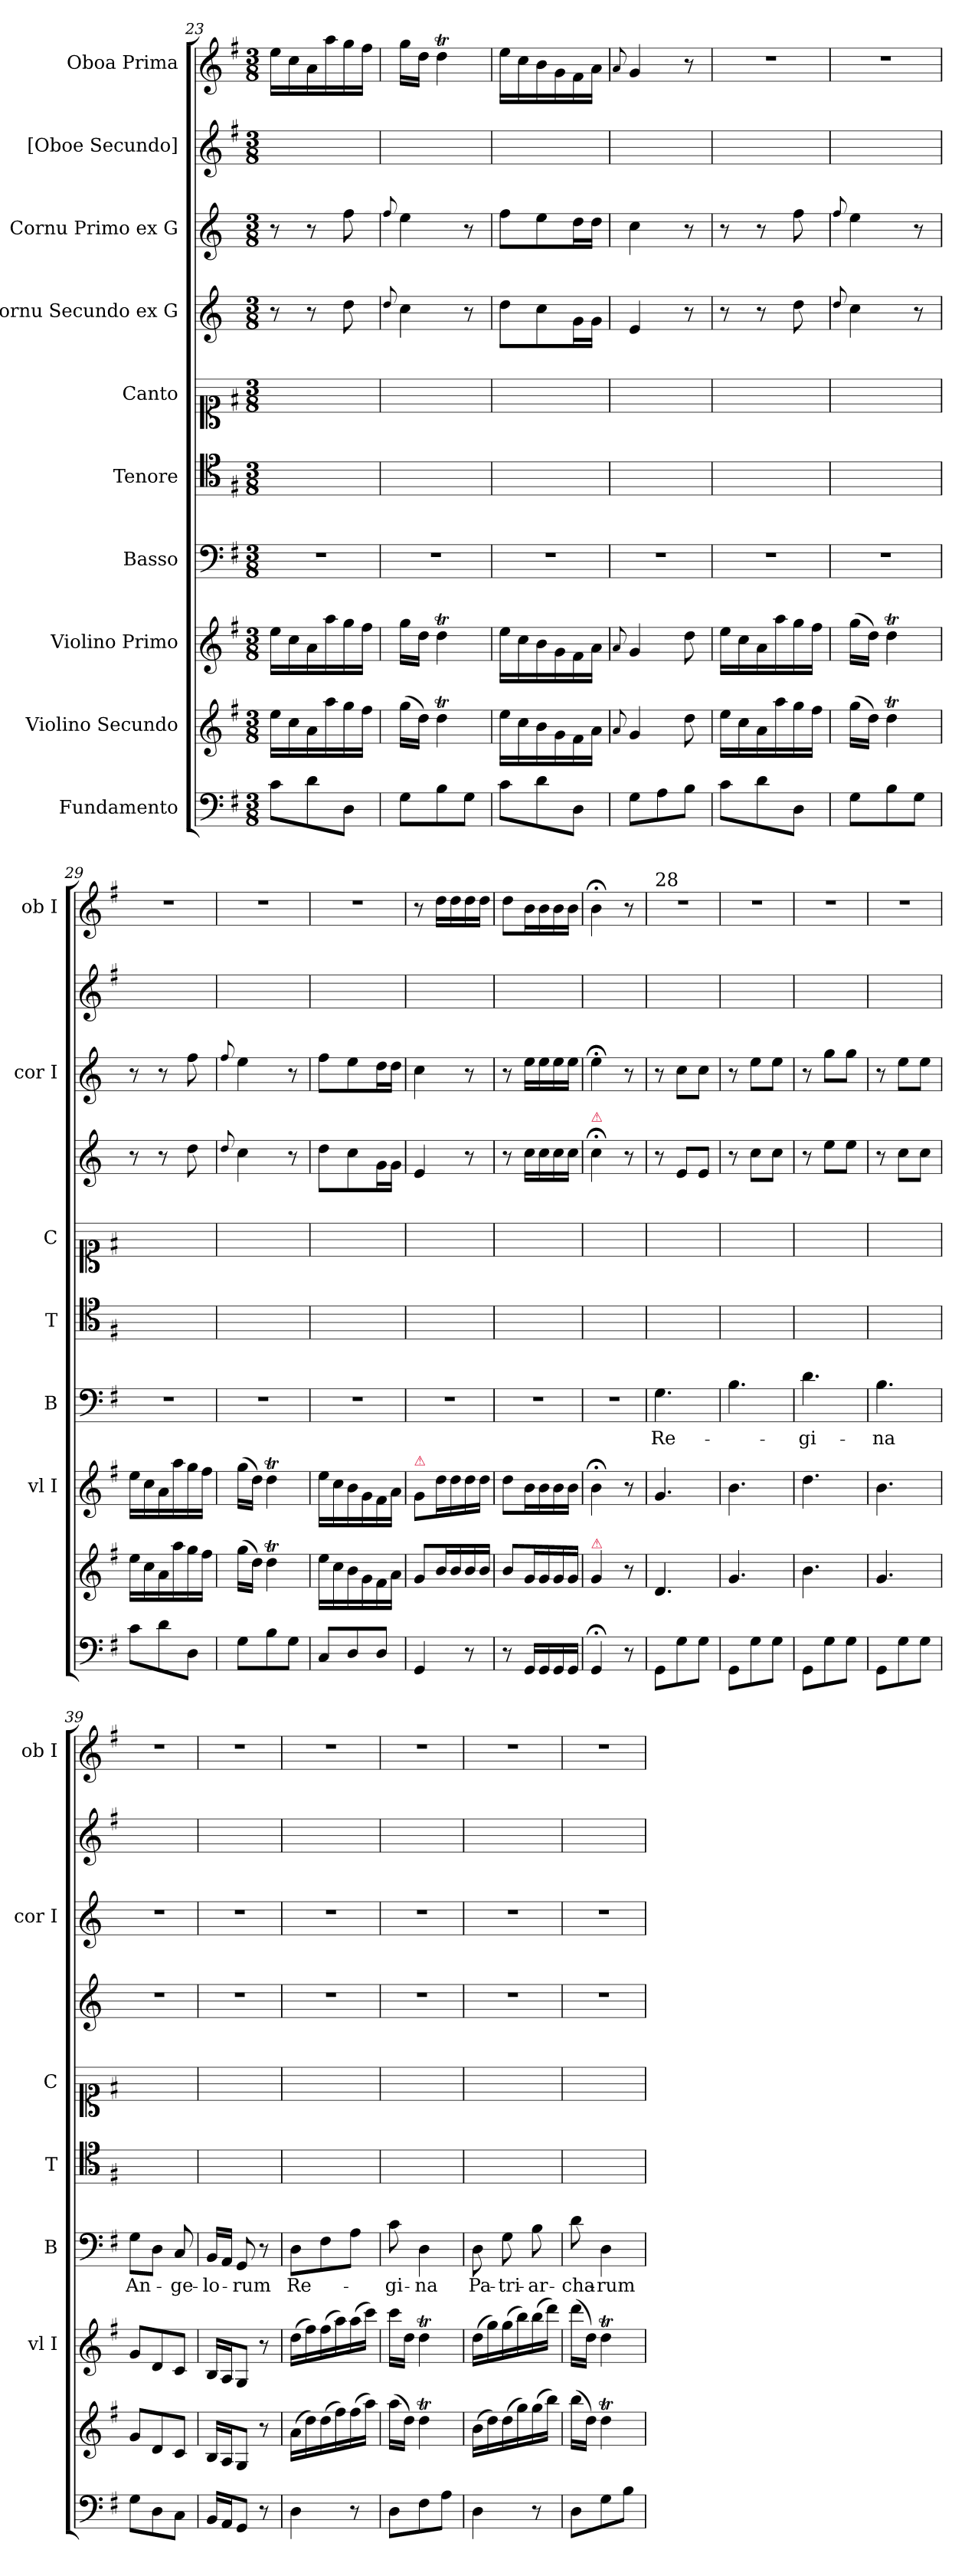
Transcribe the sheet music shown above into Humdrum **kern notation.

**kern	**dynam	**kern	**dynam	**kern	**dynam	**kern	**text	**kern	**kern	**kern	**dynam	**kern	**dynam	**kern	**kern
*part10	*part10	*part9	*part9	*part8	*part8	*part7	*part7	*part6	*part5	*part4	*part4	*part3	*part3	*part2	*part1
*staff10	*staff10	*staff9	*staff9	*staff8	*staff8	*staff7	*staff7	*staff6	*staff5	*staff4	*staff4	*staff3	*staff3	*staff2	*staff1
*I"Fundamento	*	*I"Violino Secundo	*	*I"Violino Primo	*	*I"Basso	*	*I"Tenore	*I"Canto	*I"Cornu Secundo ex G	*	*I"Cornu Primo ex G	*	*I"[Oboe Secundo]	*I"Oboa Prima
*	*	*	*	*I'vl I	*	*I'B	*	*I'T	*I'C	*	*	*I'cor I	*	*	*I'ob I
*clefF4	*	*clefG2	*	*clefG2	*	*clefF4	*	*clefC4	*clefC1	*clefG2	*	*clefG2	*	*clefG2	*clefG2
*	*	*	*	*	*	*	*	*	*	*ITrd3c5	*	*ITrd3c5	*	*	*
*k[f#]	*	*k[f#]	*	*k[f#]	*	*k[f#]	*	*k[f#]	*k[f#]	*k[f#]	*	*k[f#]	*	*k[f#]	*k[f#]
*G:	*	*G:	*	*G:	*	*G:	*	*G:	*G:	*G:	*	*G:	*	*G:	*G:
*M3/8	*	*M3/8	*	*M3/8	*	*M3/8	*	*M3/8	*M3/8	*M3/8	*	*M3/8	*	*M3/8	*M3/8
=23	=23	=23	=23	=23	=23	=23	=23	=23	=23	=23	=23	=23	=23	=23	=23
8c\L	.	16ee\LL	.	16ee\LL	.	4.r	.	4.ryy	4.ryy	8r	.	8r	.	4.ryy	16ee\LL
.	.	16cc\	.	16cc\	.	.	.	.	.	.	.	.	.	.	16cc\
8d\	.	16a\	.	16a\	.	.	.	.	.	8r	.	8r	.	.	16a\
.	.	16aa\	.	16aa\	.	.	.	.	.	.	.	.	.	.	16aa\
8D\J	.	16gg\	.	16gg\	.	.	.	.	.	8a\	.	8cc\	.	.	16gg\
.	.	16ff#\JJ	.	16ff#\JJ	.	.	.	.	.	.	.	.	.	.	16ff#\JJ
=24	=24	=24	=24	=24	=24	=24	=24	=24	=24	=24	=24	=24	=24	=24	=24
.	.	.	.	.	.	.	.	.	.	8qqa/	.	8qqcc/	.	.	.
8G\L	.	(16gg\LL	.	16gg\LL	.	4.r	.	4.ryy	4.ryy	4g\	.	4b\	.	4.ryy	16gg\LL
.	.	16dd\JJ)	.	16dd\JJ	.	.	.	.	.	.	.	.	.	.	16dd\JJ
8B\	.	4ddT\	.	4ddT\	.	.	.	.	.	.	.	.	.	.	4ddT\
8G\J	.	.	.	.	.	.	.	.	.	8r	.	8r	.	.	.
=25	=25	=25	=25	=25	=25	=25	=25	=25	=25	=25	=25	=25	=25	=25	=25
8c\L	.	16ee\LL	.	16ee\LL	.	4.r	.	4.ryy	4.ryy	8a\L	.	8cc\L	.	4.ryy	16ee\LL
.	.	16cc\	.	16cc\	.	.	.	.	.	.	.	.	.	.	16cc\
8d\	.	16b\	.	16b\	.	.	.	.	.	8g\	.	8b\	.	.	16b\
.	.	16g\	.	16g\	.	.	.	.	.	.	.	.	.	.	16g\
8D\J	.	16f#\	.	16f#\	.	.	.	.	.	16d\L	.	16a\L	.	.	16f#\
.	.	16a\JJ	.	16a\JJ	.	.	.	.	.	16d\JJ	.	16a\JJ	.	.	16a\JJ
=26	=26	=26	=26	=26	=26	=26	=26	=26	=26	=26	=26	=26	=26	=26	=26
.	.	8qqa/	.	8qqa/	.	.	.	.	.	.	.	.	.	.	8qqa/
!	!LO:DY:a	!	!	!	!	!	!	!	!	!	!	!	!	!	!
8G\L	pia.	4g/	.	4g/	.	4.r	.	4.ryy	4.ryy	4B/	.	4g\	.	4.ryy	4g/
8A\	.	.	.	.	.	.	.	.	.	.	.	.	.	.	.
!	!	!	!LO:DY:a	!	!LO:DY:a	!	!	!	!	!	!	!	!	!	!
8B\J	.	8dd\	pia.	8dd\	pia.	.	.	.	.	8r	.	8r	.	.	8r
=27	=27	=27	=27	=27	=27	=27	=27	=27	=27	=27	=27	=27	=27	=27	=27
8c\L	.	16ee\LL	.	16ee\LL	.	4.r	.	4.ryy	4.ryy	8r	.	8r	.	4.ryy	4.r
.	.	16cc\	.	16cc\	.	.	.	.	.	.	.	.	.	.	.
8d\	.	16a\	.	16a\	.	.	.	.	.	8r	.	8r	.	.	.
.	.	16aa\	.	16aa\	.	.	.	.	.	.	.	.	.	.	.
!	!	!	!	!	!	!	!	!	!	!	!LO:DY:a	!	!LO:DY:a	!	!
8D\J	.	16gg\	.	16gg\	.	.	.	.	.	8a\	pia	8cc\	pia.	.	.
.	.	16ff#\JJ	.	16ff#\JJ	.	.	.	.	.	.	.	.	.	.	.
=28	=28	=28	=28	=28	=28	=28	=28	=28	=28	=28	=28	=28	=28	=28	=28
.	.	.	.	.	.	.	.	.	.	8qqa/	.	8qqcc/	.	.	.
8G\L	.	(16gg\LL	.	(16gg\LL	.	4.r	.	4.ryy	4.ryy	4g\	.	4b\	.	4.ryy	4.r
.	.	16dd\JJ)	.	16dd\JJ)	.	.	.	.	.	.	.	.	.	.	.
8B\	.	4ddT\	.	4ddT\	.	.	.	.	.	.	.	.	.	.	.
8G\J	.	.	.	.	.	.	.	.	.	8r	.	8r	.	.	.
=29	=29	=29	=29	=29	=29	=29	=29	=29	=29	=29	=29	=29	=29	=29	=29
8c\L	.	16ee\LL	.	16ee\LL	.	4.r	.	4.ryy	4.ryy	8r	.	8r	.	4.ryy	4.r
.	.	16cc\	.	16cc\	.	.	.	.	.	.	.	.	.	.	.
8d\	.	16a\	.	16a\	.	.	.	.	.	8r	.	8r	.	.	.
.	.	16aa\	.	16aa\	.	.	.	.	.	.	.	.	.	.	.
8D\J	.	16gg\	.	16gg\	.	.	.	.	.	8a\	.	8cc\	.	.	.
.	.	16ff#\JJ	.	16ff#\JJ	.	.	.	.	.	.	.	.	.	.	.
=30	=30	=30	=30	=30	=30	=30	=30	=30	=30	=30	=30	=30	=30	=30	=30
.	.	.	.	.	.	.	.	.	.	8qqa/	.	8qqcc/	.	.	.
8G\L	.	(16gg\LL	.	(16gg\LL	.	4.r	.	4.ryy	4.ryy	4g\	.	4b\	.	4.ryy	4.r
.	.	16dd\JJ)	.	16dd\JJ)	.	.	.	.	.	.	.	.	.	.	.
8B\	.	4ddT\	.	4ddT\	.	.	.	.	.	.	.	.	.	.	.
8G\J	.	.	.	.	.	.	.	.	.	8r	.	8r	.	.	.
=31	=31	=31	=31	=31	=31	=31	=31	=31	=31	=31	=31	=31	=31	=31	=31
8C/L	.	16ee\LL	.	16ee\LL	.	4.r	.	4.ryy	4.ryy	8a\L	.	8cc\L	.	4.ryy	4.r
.	.	16cc\	.	16cc\	.	.	.	.	.	.	.	.	.	.	.
8D/	.	16b\	.	16b\	.	.	.	.	.	8g\	.	8b\	.	.	.
.	.	16g\	.	16g\	.	.	.	.	.	.	.	.	.	.	.
8D/J	.	16f#\	.	16f#\	.	.	.	.	.	16d\L	.	16a\L	.	.	.
.	.	16a\JJ	.	16a\JJ	.	.	.	.	.	16d\JJ	.	16a\JJ	.	.	.
=32	=32	=32	=32	=32	=32	=32	=32	=32	=32	=32	=32	=32	=32	=32	=32
!	!	!	!	!LO:TX:a:color=crimson:t=⚠	!	!	!	!	!	!	!	!	!	!	!
!	!	!	!LO:DY:a	!	!LO:DY:a	!	!	!	!	!	!	!	!	!	!
4GG/	.	8g/L	for.	8g/L	for	4.r	.	4.ryy	4.ryy	4B/	.	4g\	.	4.ryy	8r
.	.	16b/L	.	16dd\L	.	.	.	.	.	.	.	.	.	.	16dd\LL
.	.	16b/	.	16dd\	.	.	.	.	.	.	.	.	.	.	16dd\
8r	.	16b/	.	16dd\	.	.	.	.	.	8r	.	8r	.	.	16dd\
.	.	16b/JJ	.	16dd\JJ	.	.	.	.	.	.	.	.	.	.	16dd\JJ
=33	=33	=33	=33	=33	=33	=33	=33	=33	=33	=33	=33	=33	=33	=33	=33
!	!	!	!	!	!	!	!	!	!	!	!	!	!LO:DY:a	!	!
8r	.	8b/L	.	8dd\L	.	4.r	.	4.ryy	4.ryy	8r	.	8r	for.	4.ryy	8dd\L
!	!LO:DY:a	!	!	!	!	!	!	!	!	!	!LO:DY:a	!	!	!	!
16GG/LL	for.	16g/L	.	16b\L	.	.	.	.	.	16g\LL	for	16b\LL	.	.	16b\L
16GG/	.	16g/	.	16b\	.	.	.	.	.	16g\	.	16b\	.	.	16b\
16GG/	.	16g/	.	16b\	.	.	.	.	.	16g\	.	16b\	.	.	16b\
16GG/JJ	.	16g/JJ	.	16b\JJ	.	.	.	.	.	16g\JJ	.	16b\JJ	.	.	16b\JJ
=34	=34	=34	=34	=34	=34	=34	=34	=34	=34	=34	=34	=34	=34	=34	=34
!	!	!	!	!	!	!	!	!	!	!LO:TX:a:color=crimson:t=⚠	!	!	!	!	!
!	!	!LO:TX:a:color=crimson:t=⚠	!	!	!	!	!	!	!	!	!	!	!	!	!
4GG;<;/	.	4g/	.	4b;<;\	.	4.r	.	4.ryy	4.ryy	4g;<;\	.	4b;<;\	.	4.ryy	4b;<;\
8r	.	8r	.	8r	.	.	.	.	.	8r	.	8r	.	.	8r
=35	=35	=35	=35	=35	=35	=35	=35	=35	=35	=35	=35	=35	=35	=35	=35
!	!	!	!	!	!	!	!	!	!	!	!	!	!	!	!LO:TX:a:t=28
!	!LO:DY:a	!	!LO:DY:a	!	!LO:DY:a	!	!	!	!	!	!	!	!LO:DY:a	!	!
8GG/L	pia.	4.d/	pia.	4.g/	pia.	4.G\	Re-	4.ryy	4.ryy	8r	.	8r	pia	4.ryy	4.r
8G\	.	.	.	.	.	.	.	.	.	8B/L	.	8g\L	.	.	.
!	!	!	!	!	!	!	!	!	!	!	!LO:DY:a	!	!	!	!
8G\J	.	.	.	.	.	.	.	.	.	8B/J	pia	8g\J	.	.	.
=36	=36	=36	=36	=36	=36	=36	=36	=36	=36	=36	=36	=36	=36	=36	=36
8GG/L	.	4.g/	.	4.b\	.	4.B\	.	4.ryy	4.ryy	8r	.	8r	.	4.ryy	4.r
8G\	.	.	.	.	.	.	.	.	.	8g\L	.	8b\L	.	.	.
8G\J	.	.	.	.	.	.	.	.	.	8g\J	.	8b\J	.	.	.
=37	=37	=37	=37	=37	=37	=37	=37	=37	=37	=37	=37	=37	=37	=37	=37
8GG/L	.	4.b\	.	4.dd\	.	4.d\	-gi-	4.ryy	4.ryy	8r	.	8r	.	4.ryy	4.r
8G\	.	.	.	.	.	.	.	.	.	8b\L	.	8dd\L	.	.	.
8G\J	.	.	.	.	.	.	.	.	.	8b\J	.	8dd\J	.	.	.
=38	=38	=38	=38	=38	=38	=38	=38	=38	=38	=38	=38	=38	=38	=38	=38
8GG/L	.	4.g/	.	4.b\	.	4.B\	-na	4.ryy	4.ryy	8r	.	8r	.	4.ryy	4.r
8G\	.	.	.	.	.	.	.	.	.	8g\L	.	8b\L	.	.	.
8G\J	.	.	.	.	.	.	.	.	.	8g\J	.	8b\J	.	.	.
=39	=39	=39	=39	=39	=39	=39	=39	=39	=39	=39	=39	=39	=39	=39	=39
8G\L	.	8g/L	.	8g/L	.	8G\L	An-	4.ryy	4.ryy	4.r	.	4.r	.	4.ryy	4.r
8D\	.	8d/	.	8d/	.	8D\J	.	.	.	.	.	.	.	.	.
8C\J	.	8c/J	.	8c/J	.	8C/	-ge-	.	.	.	.	.	.	.	.
=40	=40	=40	=40	=40	=40	=40	=40	=40	=40	=40	=40	=40	=40	=40	=40
16BB/LL	.	16B/LL	.	16B/LL	.	16BB/LL	-lo-	4.ryy	4.ryy	4.r	.	4.r	.	4.ryy	4.r
16AA/J	.	16A/J	.	16A/J	.	16AA/JJ	.	.	.	.	.	.	.	.	.
8GG/J	.	8G/J	.	8G/J	.	8GG/	-rum	.	.	.	.	.	.	.	.
8r	.	8r	.	8r	.	8r	.	.	.	.	.	.	.	.	.
=41	=41	=41	=41	=41	=41	=41	=41	=41	=41	=41	=41	=41	=41	=41	=41
4D\	.	(16a\LL	.	(16dd\LL	.	8D\L	Re-	4.ryy	4.ryy	4.r	.	4.r	.	4.ryy	4.r
.	.	16dd\)	.	16ff#\)	.	.	.	.	.	.	.	.	.	.	.
.	.	(16dd\	.	(16ff#\	.	8F#\	.	.	.	.	.	.	.	.	.
.	.	16ff#\)	.	16aa\)	.	.	.	.	.	.	.	.	.	.	.
8r	.	(16ff#\	.	(16aa\	.	8A\J	.	.	.	.	.	.	.	.	.
.	.	16aa\JJ)	.	16ccc\JJ)	.	.	.	.	.	.	.	.	.	.	.
=42	=42	=42	=42	=42	=42	=42	=42	=42	=42	=42	=42	=42	=42	=42	=42
8D\L	.	(16aa\LL	.	16ccc\LL	.	8c\	-gi-	4.ryy	4.ryy	4.r	.	4.r	.	4.ryy	4.r
.	.	16dd\JJ)	.	16dd\JJ	.	.	.	.	.	.	.	.	.	.	.
8F#\	.	4ddT\	.	4ddT\	.	4D\	-na	.	.	.	.	.	.	.	.
8A\J	.	.	.	.	.	.	.	.	.	.	.	.	.	.	.
=43	=43	=43	=43	=43	=43	=43	=43	=43	=43	=43	=43	=43	=43	=43	=43
4D\	.	(16b\LL	.	(16dd\LL	.	8D\	Pa-	4.ryy	4.ryy	4.r	.	4.r	.	4.ryy	4.r
.	.	16dd\)	.	16gg\)	.	.	.	.	.	.	.	.	.	.	.
.	.	(16dd\	.	(16gg\	.	8G\	-tri-	.	.	.	.	.	.	.	.
.	.	16gg\)	.	16bb\)	.	.	.	.	.	.	.	.	.	.	.
8r	.	(16gg\	.	(16bb\	.	8B\	-ar-	.	.	.	.	.	.	.	.
.	.	16bb\JJ)	.	16ddd\JJ)	.	.	.	.	.	.	.	.	.	.	.
=44	=44	=44	=44	=44	=44	=44	=44	=44	=44	=44	=44	=44	=44	=44	=44
8D\L	.	(16bb\LL	.	(16ddd\LL	.	8d\	-cha-	4.ryy	4.ryy	4.r	.	4.r	.	4.ryy	4.r
.	.	16dd\JJ)	.	16dd\JJ)	.	.	.	.	.	.	.	.	.	.	.
8G\	.	4ddT\	.	4ddT\	.	4D\	-rum	.	.	.	.	.	.	.	.
8B\J	.	.	.	.	.	.	.	.	.	.	.	.	.	.	.
=	=	=	=	=	=	=	=	=	=	=	=	=	=	=	=
*-	*-	*-	*-	*-	*-	*-	*-	*-	*-	*-	*-	*-	*-	*-	*-
